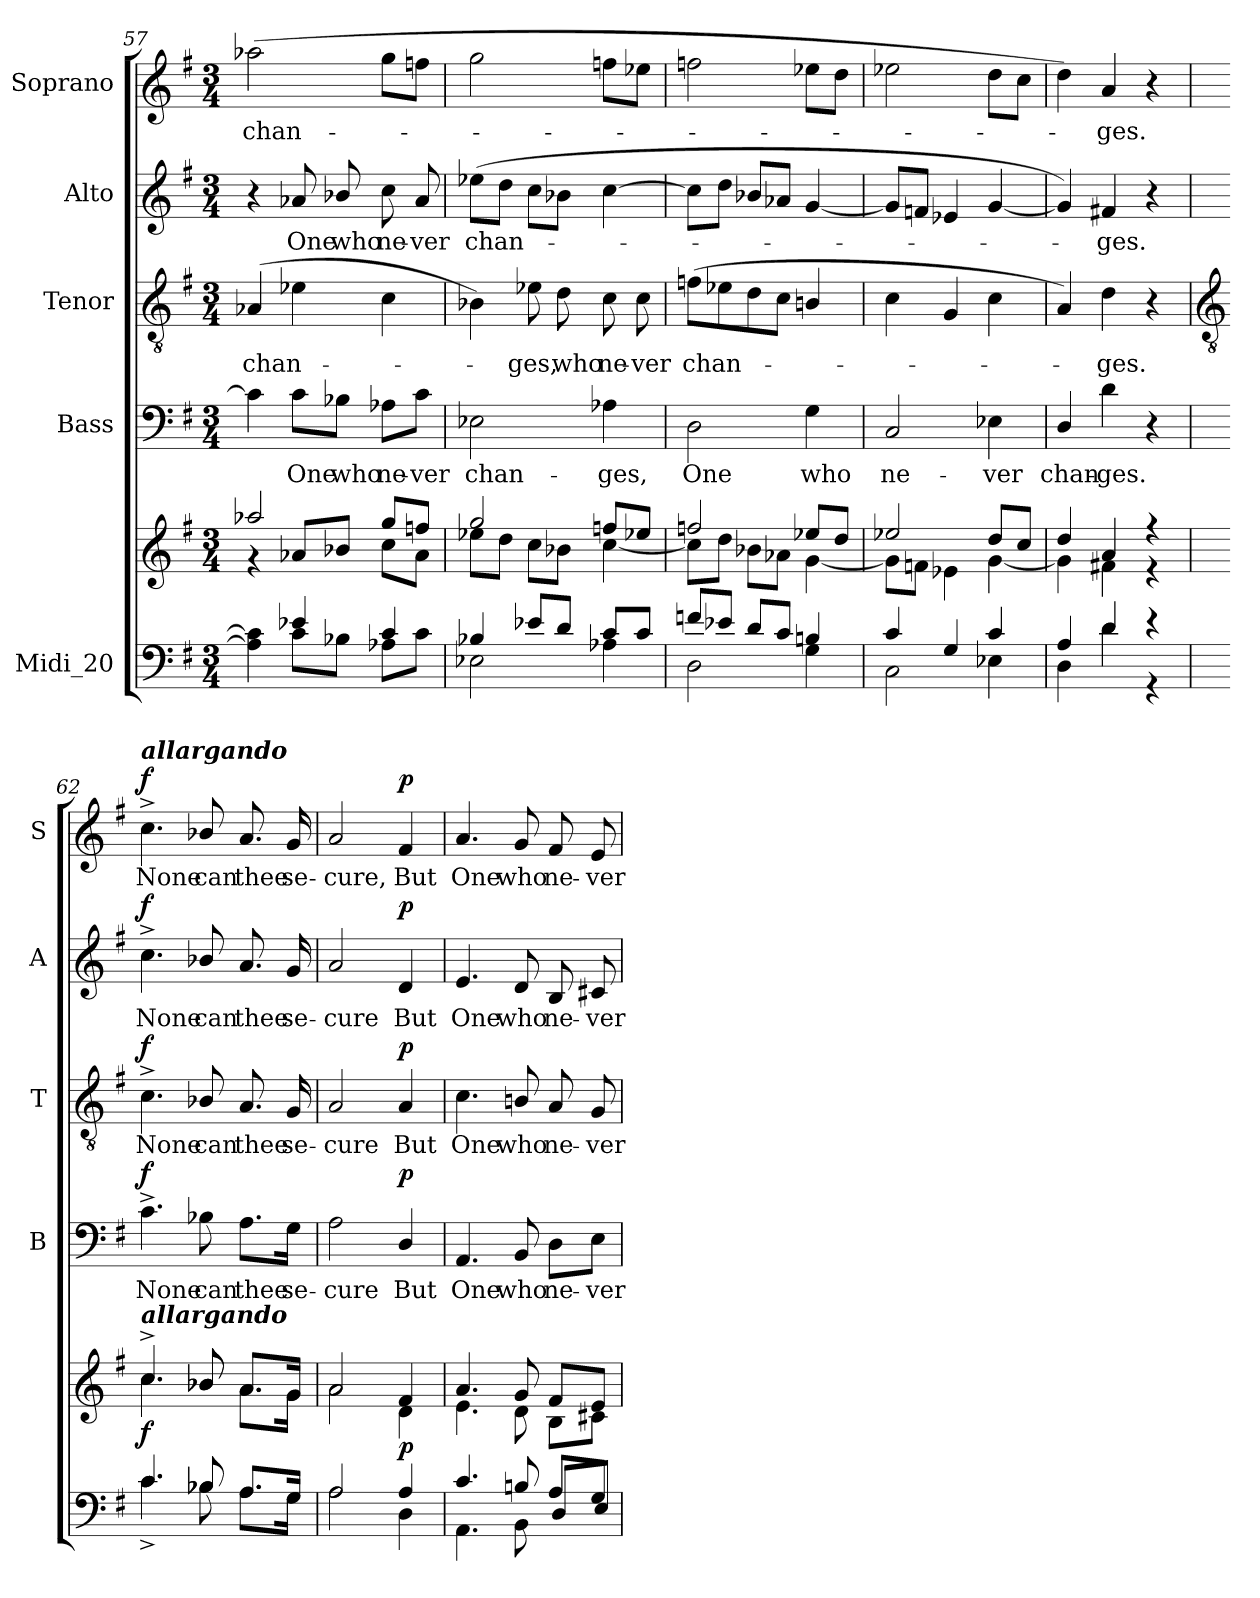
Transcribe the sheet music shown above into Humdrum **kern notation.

**kern	**kern	**dynam	**kern	**text	**dynam	**kern	**text	**dynam	**kern	**text	**dynam	**kern	**text	**dynam
*part5	*part5	*part5	*part4	*part4	*part4	*part3	*part3	*part3	*part2	*part2	*part2	*part1	*part1	*part1
*staff6	*staff5	*staff5/6	*staff4	*staff4	*staff4	*staff3	*staff3	*staff3	*staff2	*staff2	*staff2	*staff1	*staff1	*staff1
*I"Midi_20	*	*	*I"Bass	*	*	*I"Tenor	*	*	*I"Alto	*	*	*I"Soprano	*	*
*	*	*	*I'B	*	*	*I'T	*	*	*I'A	*	*	*I'S	*	*
!!LO:LB:g=z
*clefF4	*clefG2	*	*clefF4	*	*	*clefGv2	*	*	*clefG2	*	*	*clefG2	*	*
*k[f#]	*k[f#]	*	*k[f#]	*	*	*k[f#]	*	*	*k[f#]	*	*	*k[f#]	*	*
*G:	*G:	*	*G:	*	*	*G:	*	*	*G:	*	*	*G:	*	*
*M3/4	*M3/4	*	*M3/4	*	*	*M3/4	*	*	*M3/4	*	*	*M3/4	*	*
=57	=57	=57	=57	=57	=57	=57	=57	=57	=57	=57	=57	=57	=57	=57
*^	*^	*	*	*	*	*	*	*	*	*	*	*	*	*
!	!	!	!	!	!	!	!	!	!LO:LY:b	!	!	!	!	!	!LO:LY:b	!
4ryy	4A-\] 4c\]	2aa-X/	4r	.	4c]	.	.	(>4A-X	chan-	.	4r	.	.	(>2aa-X	chan-	.
!	!	!	!	!	!	!LO:LY:b	!	!	!	!	!	!LO:LY:b	!	!	!	!
4e-X/	8c\L	.	8a-X\L	.	8c\L	One	.	4e-X	.	.	8a-X	One	.	.	.	.
!	!	!	!	!	!	!LO:LY:b	!	!	!	!	!	!LO:LY:b	!	!	!	!
.	8B-X\J	.	8b-X/J	.	8B-X\J	who	.	.	.	.	8b-X/	who	.	.	.	.
!	!	!	!	!	!	!LO:LY:b	!	!	!	!	!	!LO:LY:b	!	!	!	!
4c/	8A-\L	8gg/L	8cc\L	.	8A-X\L	ne-	.	4c	.	.	8cc	ne-	.	8ggL	.	.
!	!	!	!	!	!	!LO:LY:b	!	!	!	!	!	!LO:LY:b	!	!	!	!
.	8c\J	8ffn/J	8a-\J	.	8c\J	-ver	.	.	.	.	8a-	-ver	.	8ffnJ	.	.
=58	=58	=58	=58	=58	=58	=58	=58	=58	=58	=58	=58	=58	=58	=58	=58	=58
!	!	!	!	!	!	!LO:LY:b	!	!	!	!	!	!LO:LY:b	!	!	!	!
4B-X/	2E-X\	2gg/	8ee-X\L	.	2E-X	chan-	.	4B-X)	.	.	(>8ee-XL	chan-	.	2gg	.	.
.	.	.	8dd\J	.	.	.	.	.	.	.	8ddJ	.	.	.	.	.
!	!	!	!	!	!	!	!	!	!LO:LY:b	!	!	!	!	!	!	!
8e-X/L	.	.	8cc\L	.	.	.	.	8e-X	-ges,	.	8ccL	.	.	.	.	.
!	!	!	!	!	!	!	!	!	!LO:LY:b	!	!	!	!	!	!	!
8d/J	.	.	8b-X\J	.	.	.	.	8d	who	.	8b-XJ	.	.	.	.	.
!	!	!	!	!	!	!LO:LY:b	!	!	!LO:LY:b	!	!	!	!	!	!	!
8c/L	4A-X\	8ffn/L	[4cc\	.	4A-X	-ges,	.	8c	ne-	.	[4cc	.	.	8ffnL	.	.
!	!	!	!	!	!	!	!	!	!LO:LY:b	!	!	!	!	!	!	!
8c/J	.	8ee-X/J	.	.	.	.	.	8c	-ver	.	.	.	.	8ee-XJ	.	.
=59	=59	=59	=59	=59	=59	=59	=59	=59	=59	=59	=59	=59	=59	=59	=59	=59
!	!	!	!	!	!	!LO:LY:b	!	!	!LO:LY:b	!	!	!	!	!	!	!
8fn/L	2D\	2ffn/	8cc\L]	.	2D	One	.	(>8fnL	chan-	.	8ccL]	.	.	2ffn	.	.
8e-X/J	.	.	8dd\J	.	.	.	.	8e-X	.	.	8ddJ	.	.	.	.	.
8d/L	.	.	8b-X\L	.	.	.	.	8d	.	.	8b-XL	.	.	.	.	.
8c/J	.	.	8a-X\J	.	.	.	.	8cJ	.	.	8a-XJ	.	.	.	.	.
!	!	!	!	!	!	!LO:LY:b	!	!	!	!	!	!	!	!	!	!
4Bn/	4G\	8ee-X/L	[4g\	.	4G	who	.	4Bn/	.	.	[4g	.	.	8ee-XL	.	.
.	.	8dd/J	.	.	.	.	.	.	.	.	.	.	.	8ddJ	.	.
=60	=60	=60	=60	=60	=60	=60	=60	=60	=60	=60	=60	=60	=60	=60	=60	=60
!	!	!	!	!	!	!LO:LY:b	!	!	!	!	!	!	!	!	!	!
4c/	2C\	2ee-X/	8g\L]	.	2C	ne-	.	4c	.	.	8gL]	.	.	2ee-X	.	.
.	.	.	8fn\J	.	.	.	.	.	.	.	8fnJ	.	.	.	.	.
4G/	.	.	4e-X\	.	.	.	.	4G	.	.	4e-X	.	.	.	.	.
!	!	!	!	!	!	!LO:LY:b	!	!	!	!	!	!	!	!	!	!
4c/	4E-X\	8dd/L	[4g\	.	4E-X	-ver	.	4c	.	.	[4g	.	.	8ddL	.	.
.	.	8cc/J	.	.	.	.	.	.	.	.	.	.	.	8ccJ	.	.
=61	=61	=61	=61	=61	=61	=61	=61	=61	=61	=61	=61	=61	=61	=61	=61	=61
!	!	!	!	!	!	!LO:LY:b	!	!	!	!	!	!	!	!	!	!
4A/	4D\	4dd/	4g\]	.	4D/	chan-	.	4A)	.	.	4g])	.	.	4dd)	.	.
!	!	!	!	!	!	!LO:LY:b	!	!	!LO:LY:b	!	!	!LO:LY:b	!	!	!LO:LY:b	!
4d/	4d\	4a/	4f#X\	.	4d	-ges.	.	4d	ges.	.	4f#X	ges.	.	4a	ges.	.
4r	4r	4r	4r	.	4r	.	.	4r	.	.	4r	.	.	4r	.	.
!!LO:LB:g=z
=62	=62	=62	=62	=62	=62	=62	=62	=62	=62	=62	=62	=62	=62	=62	=62	=62
*	*	*	*	*	*	*	*	*clefGv2	*	*	*	*	*	*	*	*
!	!	!	!	!	!	!	!	!	!	!	!	!	!	!LO:TX:a:Bi:t=allargando	!	!
!	!	!LO:TX:a:Bi:t=allargando	!	!	!	!	!	!	!	!	!	!	!	!	!	!
!	!	!	!	!LO:DY:b	!	!LO:LY:b	!LO:DY:b	!	!LO:LY:b	!LO:DY:b	!	!LO:LY:b	!LO:DY:b	!	!LO:LY:b	!LO:DY:b
4.c/	4.c^\	4.cc^/	4.cc\	f	4.c^	None	f	4.c^	None	f	4.cc^	None	f	4.cc^	None	f
!	!	!	!	!	!	!LO:LY:b	!	!	!LO:LY:b	!	!	!LO:LY:b	!	!	!LO:LY:b	!
8B-X/	8B-X\	8b-X/	8b-X/	.	8B-X	can	.	8B-X/	can	.	8b-X/	can	.	8b-X/	can	.
!	!	!	!	!	!	!LO:LY:b	!	!	!LO:LY:b	!	!	!LO:LY:b	!	!	!LO:LY:b	!
8.A/L	8.A\L	8.a/L	8.a\L	.	8.A\L	thee	.	8.A	thee	.	8.a	thee	.	8.a	thee	.
!	!	!	!	!	!	!LO:LY:b	!	!	!LO:LY:b	!	!	!LO:LY:b	!	!	!LO:LY:b	!
16G/J	16G\J	16g/J	16g\J	.	16G\Jk	se-	.	16G	se-	.	16g	se-	.	16g	se-	.
=63	=63	=63	=63	=63	=63	=63	=63	=63	=63	=63	=63	=63	=63	=63	=63	=63
!	!	!	!	!	!	!LO:LY:b	!	!	!LO:LY:b	!	!	!LO:LY:b	!	!	!LO:LY:b	!
2A/	2A\	2a/	2a\	.	2A	-cure	.	2A	-cure	.	2a	-cure	.	2a	-cure,	.
!	!	!	!	!LO:DY:b	!	!LO:LY:b	!LO:DY:b	!	!LO:LY:b	!LO:DY:b	!	!LO:LY:b	!LO:DY:b	!	!LO:LY:b	!LO:DY:b
4A/	4D\	4f#/	4d\	p	4D/	But	p	4A	But	p	4d	But	p	4f#	But	p
=64	=64	=64	=64	=64	=64	=64	=64	=64	=64	=64	=64	=64	=64	=64	=64	=64
!	!	!	!	!	!	!LO:LY:b	!	!	!LO:LY:b	!	!	!LO:LY:b	!	!	!LO:LY:b	!
4.c/	4.AA\	4.a/	4.e\	.	4.AA	One	.	4.c	One	.	4.e	One	.	4.a	One	.
!	!	!	!	!	!	!LO:LY:b	!	!	!LO:LY:b	!	!	!LO:LY:b	!	!	!LO:LY:b	!
8Bn/	8BB\	8g/	8d\	.	8BB	who	.	8Bn/	who	.	8d	who	.	8g	who	.
!	!	!	!	!	!	!LO:LY:b	!	!	!LO:LY:b	!	!	!LO:LY:b	!	!	!LO:LY:b	!
8A/L	8D/L	8f#/L	8B\L	.	8D\L	ne-	.	8A	ne-	.	8B	ne-	.	8f#	ne-	.
!	!	!	!	!	!	!LO:LY:b	!	!	!LO:LY:b	!	!	!LO:LY:b	!	!	!LO:LY:b	!
8G/J	8E\J	8e/J	8c#X\J	.	8E\J	-ver	.	8G	-ver	.	8c#X	-ver	.	8e	-ver	.
*v	*v	*	*	*	*	*	*	*	*	*	*	*	*	*	*	*
*	*v	*v	*	*	*	*	*	*	*	*	*	*	*	*	*
=	=	=	=	=	=	=	=	=	=	=	=	=	=	=
*-	*-	*-	*-	*-	*-	*-	*-	*-	*-	*-	*-	*-	*-	*-
